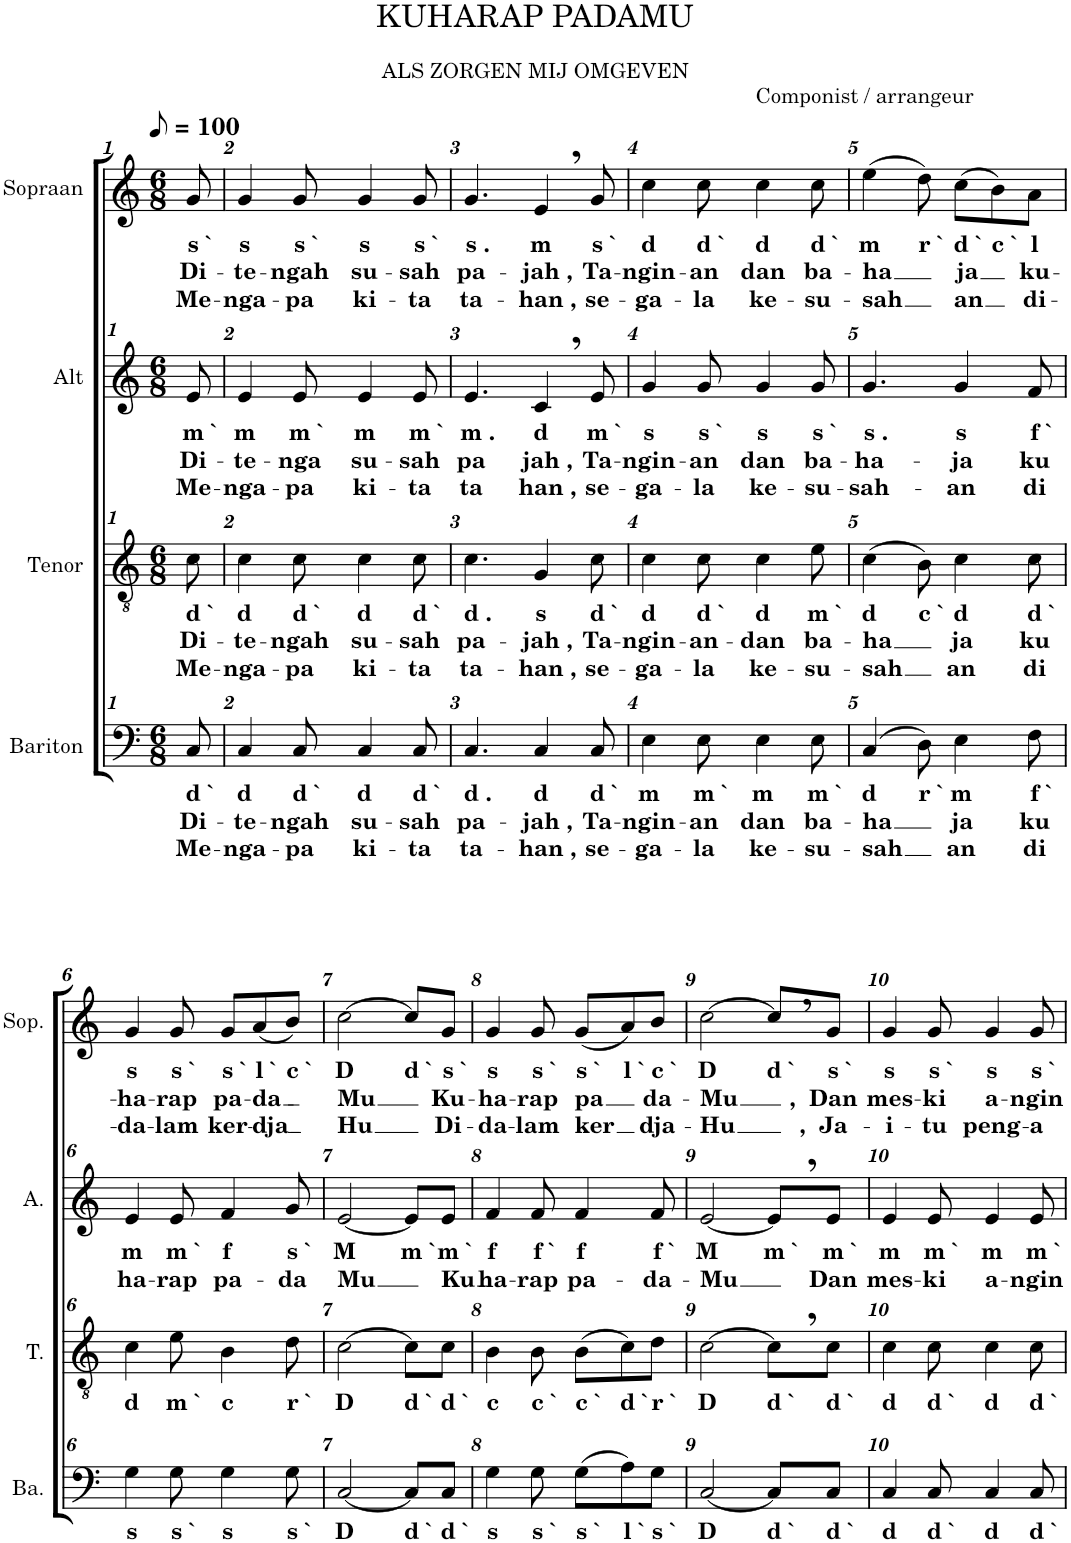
**kern	**text	**text	**text	**kern	**text	**text	**text	**kern	**text	**text	**text	**kern	**text	**text	**text
*part4	*part4	*part4	*part4	*part3	*part3	*part3	*part3	*part2	*part2	*part2	*part2	*part1	*part1	*part1	*part1
*staff4	*staff4	*staff4	*staff4	*staff3	*staff3	*staff3	*staff3	*staff2	*staff2	*staff2	*staff2	*staff1	*staff1	*staff1	*staff1
*I"Bariton	*	*	*	*I"Tenor	*	*	*	*I"Alt	*	*	*	*I"Sopraan	*	*	*
*I'Ba.	*	*	*	*I'T.	*	*	*	*I'A.	*	*	*	*I'Sop.	*	*	*
*clefF4	*	*	*	*clefGv2	*	*	*	*clefG2	*	*	*	*clefG2	*	*	*
*k[]	*	*	*	*k[]	*	*	*	*k[]	*	*	*	*k[]	*	*	*
*M6/8	*	*	*	*M6/8	*	*	*	*M6/8	*	*	*	*M6/8	*	*	*
*MM50	*	*	*	*MM50	*	*	*	*MM50	*	*	*	*MM50	*	*	*
=1	=1	=1	=1	=1	=1	=1	=1	=1	=1	=1	=1	=1	=1	=1	=1
!	!LO:LY:b	!LO:LY:b	!LO:LY:b	!	!LO:LY:b	!LO:LY:b	!LO:LY:b	!	!LO:LY:b	!LO:LY:b	!LO:LY:b	!	!LO:LY:b	!LO:LY:b	!LO:LY:b
8C/	d `	Di-	Me-	8c\	d `	Di-	Me-	8e/	m `	Di-	Me-	8g/	s `	Di-	Me-
=2	=2	=2	=2	=2	=2	=2	=2	=2	=2	=2	=2	=2	=2	=2	=2
!	!LO:LY:b	!LO:LY:b	!LO:LY:b	!	!LO:LY:b	!LO:LY:b	!LO:LY:b	!	!LO:LY:b	!LO:LY:b	!LO:LY:b	!	!LO:LY:b	!LO:LY:b	!LO:LY:b
4C/	d	-te-	-nga-	4c\	d	-te-	-nga-	4e/	m	-te-	-nga-	4g/	s	-te-	-nga-
!	!LO:LY:b	!LO:LY:b	!LO:LY:b	!	!LO:LY:b	!LO:LY:b	!LO:LY:b	!	!LO:LY:b	!LO:LY:b	!LO:LY:b	!	!LO:LY:b	!LO:LY:b	!LO:LY:b
8C/	d `	-ngah	-pa	8c\	d `	-ngah	-pa	8e/	m `	-nga	-pa	8g/	s `	-ngah	-pa
!	!LO:LY:b	!LO:LY:b	!LO:LY:b	!	!LO:LY:b	!LO:LY:b	!LO:LY:b	!	!LO:LY:b	!LO:LY:b	!LO:LY:b	!	!LO:LY:b	!LO:LY:b	!LO:LY:b
4C/	d	su-	ki-	4c\	d	su-	ki-	4e/	m	su-	ki-	4g/	s	su-	ki-
!	!LO:LY:b	!LO:LY:b	!LO:LY:b	!	!LO:LY:b	!LO:LY:b	!LO:LY:b	!	!LO:LY:b	!LO:LY:b	!LO:LY:b	!	!LO:LY:b	!LO:LY:b	!LO:LY:b
8C/	d `	-sah	-ta	8c\	d `	-sah	-ta	8e/	m `	-sah	-ta	8g/	s `	-sah	-ta
=3	=3	=3	=3	=3	=3	=3	=3	=3	=3	=3	=3	=3	=3	=3	=3
!	!LO:LY:b	!LO:LY:b	!LO:LY:b	!	!LO:LY:b	!LO:LY:b	!LO:LY:b	!	!LO:LY:b	!LO:LY:b	!LO:LY:b	!	!LO:LY:b	!LO:LY:b	!LO:LY:b
4.C/	d .	pa-	ta-	4.c\	d .	pa-	ta-	4.e/	m .	pa	ta	4.g/	s .	pa-	ta-
!	!LO:LY:b	!LO:LY:b	!LO:LY:b	!	!LO:LY:b	!LO:LY:b	!LO:LY:b	!	!LO:LY:b	!LO:LY:b	!LO:LY:b	!	!LO:LY:b	!LO:LY:b	!LO:LY:b
4C/	d	-jah ,	-han ,	4G/	s	-jah ,	-han ,	4c,/	d	-jah ,	-han ,	4e,/	m	-jah ,	-han ,
!	!LO:LY:b	!LO:LY:b	!LO:LY:b	!	!LO:LY:b	!LO:LY:b	!LO:LY:b	!	!LO:LY:b	!LO:LY:b	!LO:LY:b	!	!LO:LY:b	!LO:LY:b	!LO:LY:b
8C/	d `	Ta-	se-	8c\	d `	Ta-	se-	8e/	m `	Ta-	se-	8g/	s `	Ta-	se-
=4	=4	=4	=4	=4	=4	=4	=4	=4	=4	=4	=4	=4	=4	=4	=4
!	!LO:LY:b	!LO:LY:b	!LO:LY:b	!	!LO:LY:b	!LO:LY:b	!LO:LY:b	!	!LO:LY:b	!LO:LY:b	!LO:LY:b	!	!LO:LY:b	!LO:LY:b	!LO:LY:b
4E\	m	-ngin-	-ga-	4c\	d	-ngin-	-ga-	4g/	s	-ngin-	-ga-	4cc\	d	-ngin-	-ga-
!	!LO:LY:b	!LO:LY:b	!LO:LY:b	!	!LO:LY:b	!LO:LY:b	!LO:LY:b	!	!LO:LY:b	!LO:LY:b	!LO:LY:b	!	!LO:LY:b	!LO:LY:b	!LO:LY:b
8E\	m `	-an	-la	8c\	d `	-an-	-la	8g/	s `	-an	-la	8cc\	d `	-an	-la
!	!LO:LY:b	!LO:LY:b	!LO:LY:b	!	!LO:LY:b	!LO:LY:b	!LO:LY:b	!	!LO:LY:b	!LO:LY:b	!LO:LY:b	!	!LO:LY:b	!LO:LY:b	!LO:LY:b
4E\	m	dan	ke-	4c\	d	-dan	ke-	4g/	s	dan	ke-	4cc\	d	dan	ke-
!	!LO:LY:b	!LO:LY:b	!LO:LY:b	!	!LO:LY:b	!LO:LY:b	!LO:LY:b	!	!LO:LY:b	!LO:LY:b	!LO:LY:b	!	!LO:LY:b	!LO:LY:b	!LO:LY:b
8E\	m `	ba-	-su-	8e\	m `	ba-	-su-	8g/	s `	ba-	-su-	8cc\	d `	ba-	-su-
=5	=5	=5	=5	=5	=5	=5	=5	=5	=5	=5	=5	=5	=5	=5	=5
!	!LO:LY:b	!LO:LY:b	!LO:LY:b	!	!LO:LY:b	!LO:LY:b	!LO:LY:b	!	!LO:LY:b	!LO:LY:b	!LO:LY:b	!	!LO:LY:b	!LO:LY:b	!LO:LY:b
(4C/	d	-ha	-sah	(4c\	d	-ha	-sah	4.g/	s .	-ha-	-sah-	(4ee\	m	-ha	-sah
!	!LO:LY:b	!	!	!	!LO:LY:b	!	!	!	!	!	!	!	!LO:LY:b	!	!
8D\)	r `	.	.	8B\)	c `	.	.	.	.	.	.	8dd\)	r `	.	.
!	!LO:LY:b	!LO:LY:b	!LO:LY:b	!	!LO:LY:b	!LO:LY:b	!LO:LY:b	!	!LO:LY:b	!LO:LY:b	!LO:LY:b	!	!LO:LY:b	!LO:LY:b	!LO:LY:b
4E\	m	ja	an	4c\	d	ja	an	4g/	s	-ja	-an	(8cc\L	d `	ja	an
!	!	!	!	!	!	!	!	!	!	!	!	!	!LO:LY:b	!	!
.	.	.	.	.	.	.	.	.	.	.	.	8b\)	c `	.	.
!	!LO:LY:b	!LO:LY:b	!LO:LY:b	!	!LO:LY:b	!LO:LY:b	!LO:LY:b	!	!LO:LY:b	!LO:LY:b	!LO:LY:b	!	!LO:LY:b	!LO:LY:b	!LO:LY:b
8F\	f `	ku	di	8c\	d `	ku	di	8f/	f `	ku	di	8a\J	l	ku-	di-
!!LO:LB:g=z
=6	=6	=6	=6	=6	=6	=6	=6	=6	=6	=6	=6	=6	=6	=6	=6
!	!LO:LY:b	!	!	!	!LO:LY:b	!	!	!	!LO:LY:b	!LO:LY:b	!	!	!LO:LY:b	!LO:LY:b	!LO:LY:b
4G\	s	.	.	4c\	d	.	.	4e/	m	ha-	.	4g/	s	-ha-	-da-
!	!LO:LY:b	!	!	!	!LO:LY:b	!	!	!	!LO:LY:b	!LO:LY:b	!	!	!LO:LY:b	!LO:LY:b	!LO:LY:b
8G\	s `	.	.	8e\	m `	.	.	8e/	m `	-rap	.	8g/	s `	-rap	-lam
!	!LO:LY:b	!	!	!	!LO:LY:b	!	!	!	!LO:LY:b	!LO:LY:b	!	!	!LO:LY:b	!LO:LY:b	!LO:LY:b
4G\	s	.	.	4B\	c	.	.	4f/	f	pa-	.	8g/L	s `	pa-	ker-
!	!	!	!	!	!	!	!	!	!	!	!	!	!LO:LY:b	!LO:LY:b	!LO:LY:b
.	.	.	.	.	.	.	.	.	.	.	.	(8a/	l `	-da	-dja
!	!LO:LY:b	!	!	!	!LO:LY:b	!	!	!	!LO:LY:b	!LO:LY:b	!	!	!LO:LY:b	!LO:LY:b	!LO:LY:b
8G\	s `	.	.	8d\	r `	.	.	8g/	s `	-da	.	8b/J)	c `	.	.
=7	=7	=7	=7	=7	=7	=7	=7	=7	=7	=7	=7	=7	=7	=7	=7
!	!LO:LY:b	!	!	!	!LO:LY:b	!	!	!	!LO:LY:b	!LO:LY:b	!	!	!LO:LY:b	!LO:LY:b	!LO:LY:b
[2C/	D	.	.	[2c\	D	.	.	[2e/	M	Mu	.	[2cc\	D	Mu	Hu
!	!LO:LY:b	!	!	!	!LO:LY:b	!	!	!	!LO:LY:b	!	!	!	!LO:LY:b	!	!
8C/L]	d `	.	.	8c\L]	d `	.	.	8e/L]	m `	.	.	8cc/L]	d `	.	.
!	!LO:LY:b	!	!	!	!LO:LY:b	!	!	!	!LO:LY:b	!LO:LY:b	!	!	!LO:LY:b	!LO:LY:b	!LO:LY:b
8C/J	d `	.	.	8c\J	d `	.	.	8e/J	m `	Ku	.	8g/J	s `	Ku-	Di-
=8	=8	=8	=8	=8	=8	=8	=8	=8	=8	=8	=8	=8	=8	=8	=8
!	!LO:LY:b	!	!	!	!LO:LY:b	!	!	!	!LO:LY:b	!LO:LY:b	!	!	!LO:LY:b	!LO:LY:b	!LO:LY:b
4G\	s	.	.	4B\	c	.	.	4f/	f	ha-	.	4g/	s	-ha-	-da-
!	!LO:LY:b	!	!	!	!LO:LY:b	!	!	!	!LO:LY:b	!LO:LY:b	!	!	!LO:LY:b	!LO:LY:b	!LO:LY:b
8G\	s `	.	.	8B\	c `	.	.	8f/	f `	-rap	.	8g/	s `	-rap	-lam
!	!LO:LY:b	!	!	!	!LO:LY:b	!	!	!	!LO:LY:b	!LO:LY:b	!	!	!LO:LY:b	!LO:LY:b	!LO:LY:b
(8G\L	s `	.	.	(8B\L	c `	.	.	4f/	f	pa-	.	(8g/L	s `	pa	ker
!	!LO:LY:b	!	!	!	!LO:LY:b	!	!	!	!	!	!	!	!LO:LY:b	!	!
8A\)	l `	.	.	8c\)	d `	.	.	.	.	.	.	8a/)	l `	.	.
!	!LO:LY:b	!	!	!	!LO:LY:b	!	!	!	!LO:LY:b	!LO:LY:b	!	!	!LO:LY:b	!LO:LY:b	!LO:LY:b
8G\J	s `	.	.	8d\J	r `	.	.	8f/	f `	-da-	.	8b/J	c `	da-	dja-
=9	=9	=9	=9	=9	=9	=9	=9	=9	=9	=9	=9	=9	=9	=9	=9
!	!LO:LY:b	!	!	!	!LO:LY:b	!	!	!	!LO:LY:b	!LO:LY:b	!	!	!LO:LY:b	!LO:LY:b	!LO:LY:b
[2C/	D	.	.	[2c\	D	.	.	[2e/	M	-Mu	.	[2cc\	D	-Mu	-Hu
!	!LO:LY:b	!	!	!	!LO:LY:b	!	!	!	!LO:LY:b	!	!	!	!LO:LY:b	!	!
8C/L]	d `	.	.	8c,\L]	d `	.	.	8e,/L]	m `	.	.	8cc,/L]	d `	.	.
!	!LO:LY:b	!	!	!	!LO:LY:b	!	!	!	!LO:LY:b	!LO:LY:b	!	!	!LO:LY:b	!LO:LY:b	!LO:LY:b
8C/J	d `	.	.	8c\J	d `	.	.	8e/J	m `	Dan	.	8g/J	s `	, Dan	, Ja-
=10	=10	=10	=10	=10	=10	=10	=10	=10	=10	=10	=10	=10	=10	=10	=10
!	!LO:LY:b	!	!	!	!LO:LY:b	!	!	!	!LO:LY:b	!LO:LY:b	!	!	!LO:LY:b	!LO:LY:b	!LO:LY:b
4C/	d	.	.	4c\	d	.	.	4e/	m	mes-	.	4g/	s	mes-	-i-
!	!LO:LY:b	!	!	!	!LO:LY:b	!	!	!	!LO:LY:b	!LO:LY:b	!	!	!LO:LY:b	!LO:LY:b	!LO:LY:b
8C/	d `	.	.	8c\	d `	.	.	8e/	m `	-ki	.	8g/	s `	-ki	-tu
!	!LO:LY:b	!	!	!	!LO:LY:b	!	!	!	!LO:LY:b	!LO:LY:b	!	!	!LO:LY:b	!LO:LY:b	!LO:LY:b
4C/	d	.	.	4c\	d	.	.	4e/	m	a-	.	4g/	s	a-	peng-
!	!LO:LY:b	!	!	!	!LO:LY:b	!	!	!	!LO:LY:b	!LO:LY:b	!	!	!LO:LY:b	!LO:LY:b	!LO:LY:b
8C/	d `	.	.	8c\	d `	.	.	8e/	m `	-ngin	.	8g/	s `	-ngin	-a
=	=	=	=	=	=	=	=	=	=	=	=	=	=	=	=
*-	*-	*-	*-	*-	*-	*-	*-	*-	*-	*-	*-	*-	*-	*-	*-
